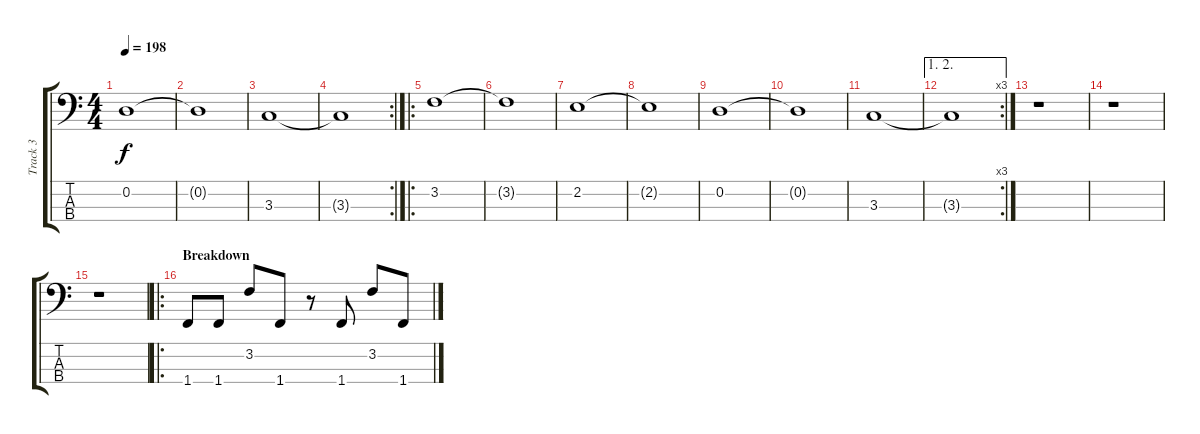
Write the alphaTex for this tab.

\track ("Track 3" "Track 3") {instrument electricbassfinger}
\staff {score tabs}
\tuning (G2 D2 A1 E1) {hide}
\ts (4 4)
\tempo 198
\clef f4
\ks c
0.2.1{dy f} |
0.2{t}.1 |
3.3.1 |
\rc 2
3.3{t}.1 |
\ro
3.2.1 |
3.2{t}.1 |
2.2.1 |
2.2{t}.1 |
0.2.1 |
0.2{t}.1 |
3.3.1 |
\ae (1 2)
\rc 3
3.3{t}.1 |
r.1 |
r.1 |
r.1 |
\ro
\section ("" "Breakdown")
1.4.8 1.4.8 3.2.8 1.4.8 r.8 1.4.8 3.2.8 1.4.8
